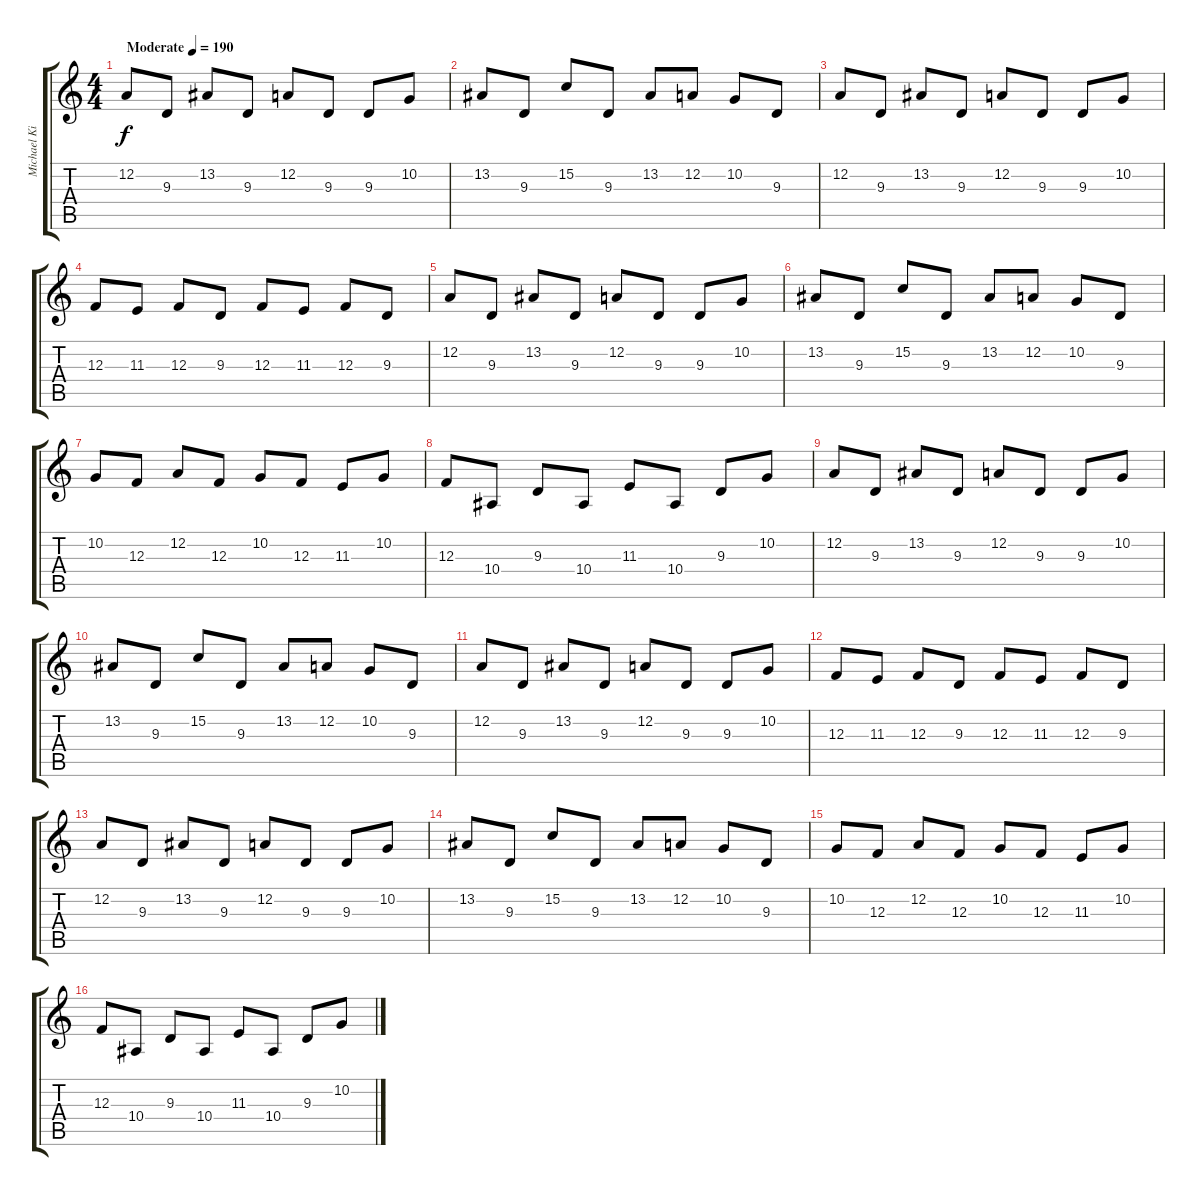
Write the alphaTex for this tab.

\track ("Michael Kirshin" "Michael Ki") {instrument electricpiano2}
\staff {score tabs}
\tuning (D4 A3 F3 C3 G2 D2) {hide}
\ts (4 4)
\tempo (190 "Moderate")
\clef g2
\ks c
12.2.8{dy f instrument electricpiano2} 9.3.8 13.2.8 9.3.8 12.2.8 9.3.8 9.3.8 10.2.8 |
13.2.8 9.3.8 15.2.8 9.3.8 13.2.8 12.2.8 10.2.8 9.3.8 |
12.2.8 9.3.8 13.2.8 9.3.8 12.2.8 9.3.8 9.3.8 10.2.8 |
12.3.8 11.3.8 12.3.8 9.3.8 12.3.8 11.3.8 12.3.8 9.3.8 |
12.2.8 9.3.8 13.2.8 9.3.8 12.2.8 9.3.8 9.3.8 10.2.8 |
13.2.8 9.3.8 15.2.8 9.3.8 13.2.8 12.2.8 10.2.8 9.3.8 |
10.2.8 12.3.8 12.2.8 12.3.8 10.2.8 12.3.8 11.3.8 10.2.8 |
12.3.8 10.4.8 9.3.8 10.4.8 11.3.8 10.4.8 9.3.8 10.2.8 |
12.2.8 9.3.8 13.2.8 9.3.8 12.2.8 9.3.8 9.3.8 10.2.8 |
13.2.8 9.3.8 15.2.8 9.3.8 13.2.8 12.2.8 10.2.8 9.3.8 |
12.2.8 9.3.8 13.2.8 9.3.8 12.2.8 9.3.8 9.3.8 10.2.8 |
12.3.8 11.3.8 12.3.8 9.3.8 12.3.8 11.3.8 12.3.8 9.3.8 |
12.2.8 9.3.8 13.2.8 9.3.8 12.2.8 9.3.8 9.3.8 10.2.8 |
13.2.8 9.3.8 15.2.8 9.3.8 13.2.8 12.2.8 10.2.8 9.3.8 |
10.2.8 12.3.8 12.2.8 12.3.8 10.2.8 12.3.8 11.3.8 10.2.8 |
12.3.8 10.4.8 9.3.8 10.4.8 11.3.8 10.4.8 9.3.8 10.2.8
